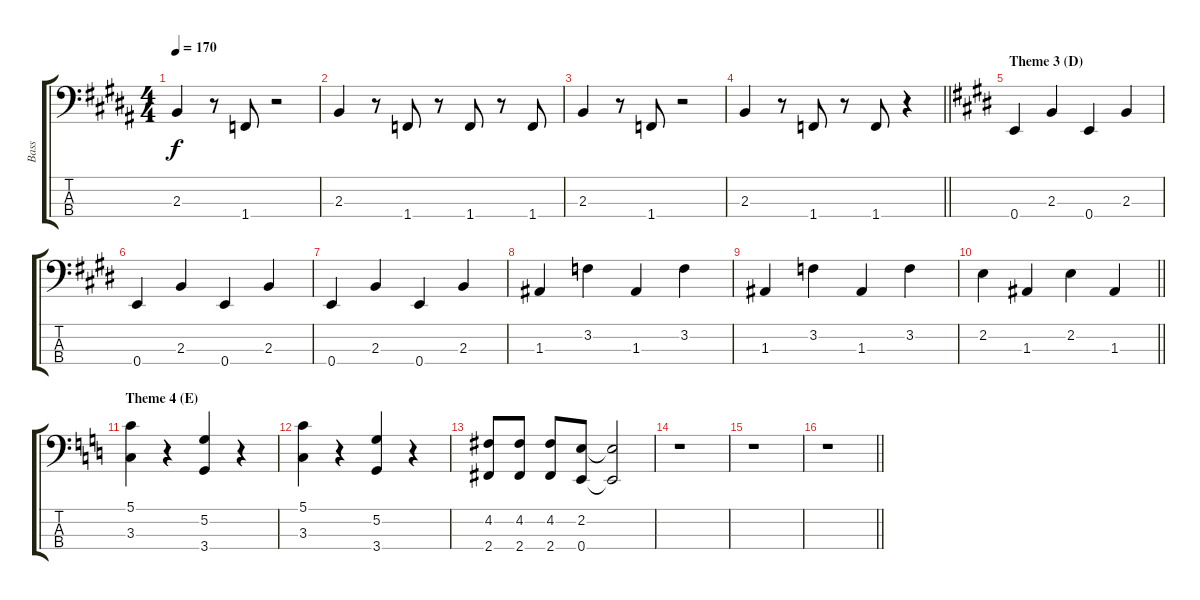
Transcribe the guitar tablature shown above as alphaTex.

\track ("Bass" "Bass") {instrument electricbassfinger}
\staff {score tabs}
\tuning (G2 D2 A1 E1) {hide}
\ts (4 4)
\tempo 170
\clef f4
\ks b
2.3.4{dy f} r.8 1.4.8 r.2 |
2.3.4 r.8 1.4.8 r.8 1.4.8 r.8 1.4.8 |
2.3.4 r.8 1.4.8 r.2 |
\barLineRight lightlight
2.3.4 r.8 1.4.8 r.8 1.4.8 r.4 |
\section ("" "Theme 3 (D)")
\ks e
0.4.4 2.3.4 0.4.4 2.3.4 |
0.4.4 2.3.4 0.4.4 2.3.4 |
0.4.4 2.3.4 0.4.4 2.3.4 |
1.3.4 3.2.4 1.3.4 3.2.4 |
1.3.4 3.2.4 1.3.4 3.2.4 |
\barLineRight lightlight
2.2.4 1.3.4 2.2.4 1.3.4 |
\section ("" "Theme 4 (E)")
\ks c
(5.1 3.3).4 r.4 (5.2 3.4).4 r.4 |
(5.1 3.3).4 r.4 (5.2 3.4).4 r.4 |
(4.2 2.4).8 (4.2 2.4).8 (4.2 2.4).8 (2.2 0.4).8 (2.2{t} 0.4{t}).2 |
r.1 |
r.1 |
\barLineRight lightlight
r.1
